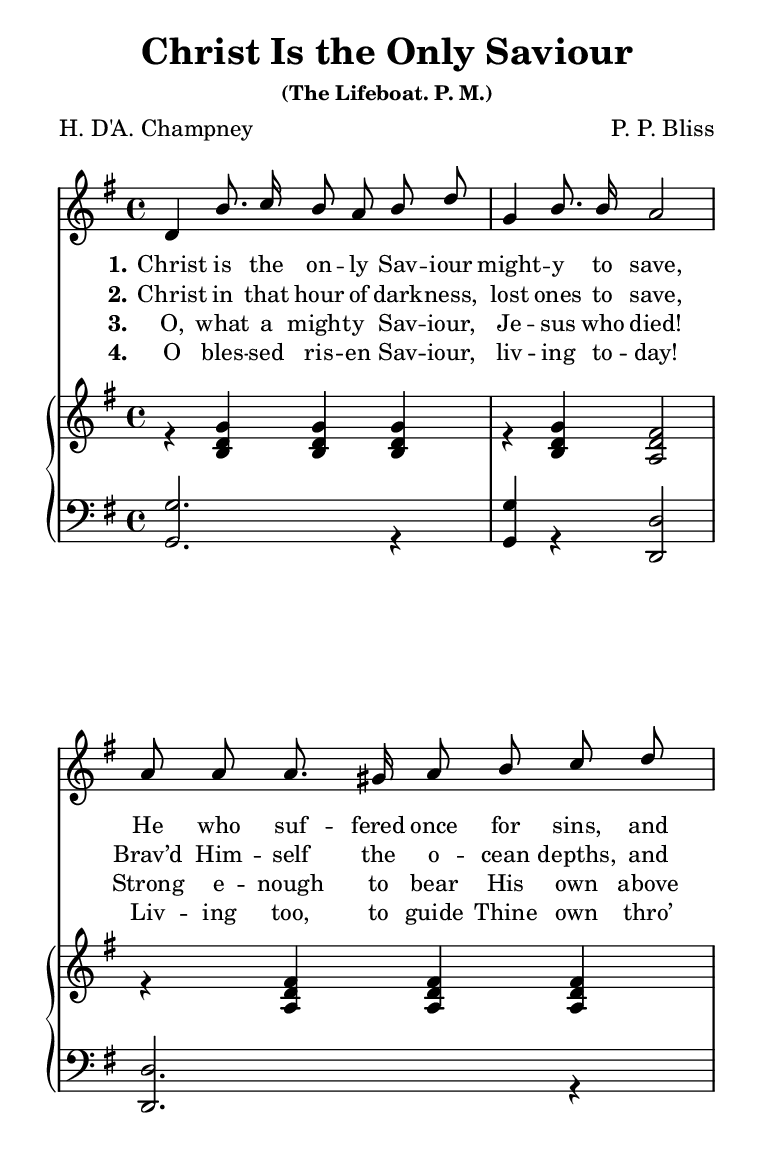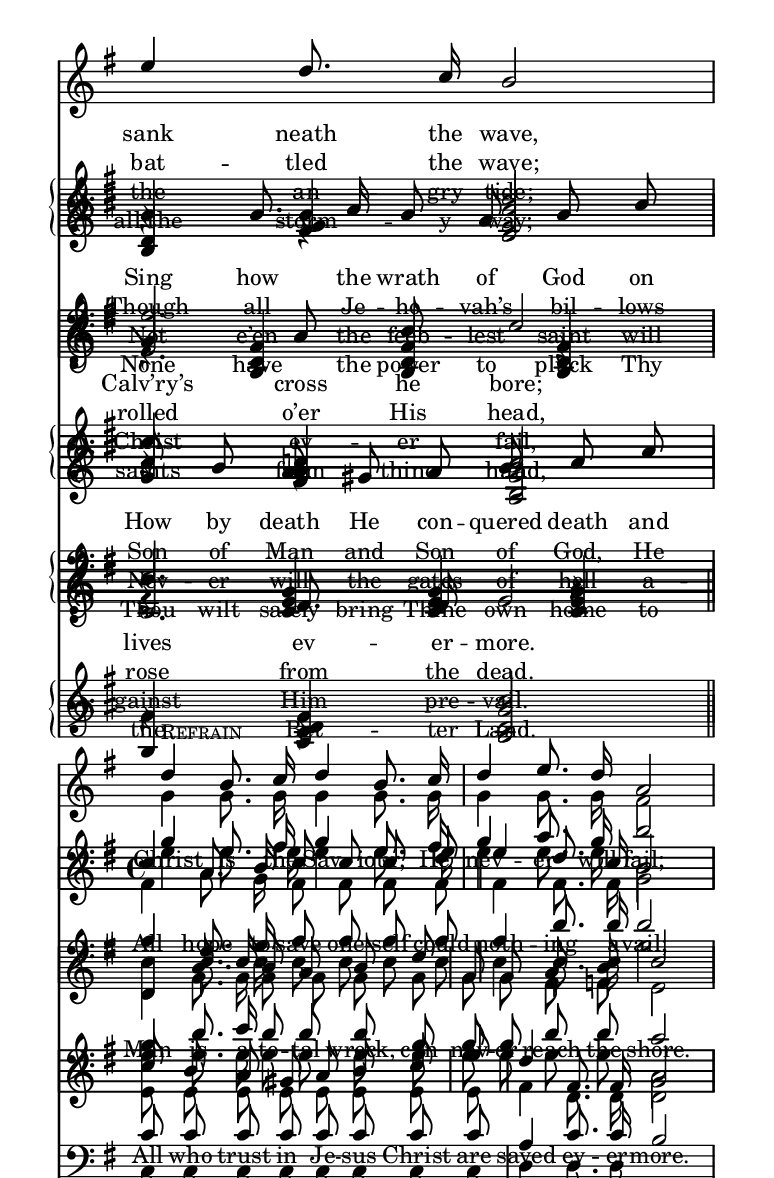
\include "common/global.ily"
\paper {
  \include "common/paper.ily"
  %ragged-bottom = ##t
  ragged-last-bottom = ##t
  systems-per-page = ##f
  page-count = 2
}

\header{
  title = "Christ Is the Only Saviour"
  subsubtitle = "(The Lifeboat. P. M.)"
  %meter = "P.M."
  poet = "H. D'A. Champney"
  composer = "P. P. Bliss"
  %copyright = ""
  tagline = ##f
}

% for fermata in MIDI
ta = { \tempo 4=80 }
tb = { \tempo 4=40 }

patternAA = { c4 c8. c16 c8 c8 c8 c8 | c4 c8. c16 c2 }
patternAB = { c4 c8. c16 c8 c8 c8 c8 | c4 c8  c8  c2 }
patternAC = { c4 c8. c16 c4 c8.  c16 | c4 c8. c16 c2 }
patternAD = { c4 c8. c16 c8 c8 c8 c8 | c8 c8 c8 c8 c2 }
patternAE = { c8 c8 c8. c16 c8 c8 c8 c8 | c4 c8. c16 c2 }

patternBA = { c8 c8 c8 c8 c8 c8 c8 c8 | c4 c8. c16 c2 }

global = {
  \include "common/overrides.ily"
  \override Staff.TimeSignature.style = #'()
  \time 4/4
  \override Score.MetronomeMark.transparent = ##t % hide all fermata changes too
  \ta
  \key g \major
  %\partial 4
  \autoBeamOff
}

notesAlto = {
\global
\relative e' {

  %\repeat unfold 32 { \skip 4 }
  \changePitch \patternAC { g g g g g g | g g g fis }
  \changePitch \patternAA { fis a g fis fis fis fis | fis fis fis g }
  \changePitch \patternAD { d g g g g g g | g g fis f e }
  \changePitch \patternBA { e e e e e e e e | fis d d d }

}
}

notesTenor = {
\global
\relative a {

  \changePitch \patternAC { b g a b g a | b c b d }
  \changePitch \patternAA { a fis g a a a a | a d d d }
  \changePitch \patternAD { b d e d d d b | b b d d c }
  \changePitch \patternBA { c c c c c c c c | a c c b }

}
}

notesBass = {
\global
\relative f {

  \changePitch \patternAC { g g g g g g | g g g d }
  \changePitch \patternAA { d d d d d d d | d d d g }
  \changePitch \patternAD { g g g g g g g | g g g g c, }
  \changePitch \patternBA { c c c c c c c c | d d d g, }

}
}

Refrain = \lyricmode {

Christ is the Sav -- iour, He nev -- er will fail;
All hope to save one -- self could noth -- ing a -- vail;
Man is a to -- tal wreck, can nev -- er reach the shore. \break
All who trust in Je -- sus Christ are saved ev -- er -- more.

}

notesSopranoRefrain = {
\global
\relative c' {

  << s^\markup { \small \caps "Refrain" }
  \changePitch \patternAC { d' b c d b c | d e d a  } >>
  \changePitch \patternAA { c a b c c c d | e d c b }
  \changePitch \patternAD { d, b' c b a b d | g, g a b c }
  \changePitch \patternBA { c b a gis a b c e | d fis, fis g }

}
}

notesSoprano = {
\global
\relative c' {

  \changePitch \patternAA { d b' c b a b d | g, b b a }
  \changePitch \patternAE { a a a gis a b c d | e d c b } % patternAA in the original, but nonsensical
  \changePitch \patternAB { d, b' c b a b d | g, a b c }
  \changePitch \patternBA { c b a gis a b c e | d fis, fis g }

  \bar "||"

}
}

notesRightHand = {
\global
\override Stem.direction = #UP
\relative e' {

r4 < b d g >4 < b d g >4 < b d g >4 | r4 < b d g >4 < a d fis >2
r4 < a d fis >4 < a d fis >4 < a d fis >4 | r4 < c d fis >4 < b d g >2
r4 < b d g >4 < b d g >4 < b d g >4 | r4 < b d f >4 < g c e >2
r4 < c e g >4 < c e g >4 < c e g >4 | r4 < a c d fis >4 < b d g >2

}
}

notesLeftHand = {
\global
\override Stem.direction = #UP
\clef bass
\relative f, {

< g g' >2. r4 | < g g' >4 r4 < d d' >2 
< d d' >2. r4 | < d d' >4 r4 < g g' >2 
< g g' >2. r4 | < g g' >4 r4 < c, c' >2 
< c c' >2. r4 | < d d' >4 r4 < g g' >2 

}
}

wordsA = \lyricmode {
\set stanza = "1."

Christ is the on -- ly Sav -- iour might -- y to save,
He who suf -- fered once for sins, and sank neath the wave,
Sing how the wrath of God on Calv’ry’s cross he bore;
How by death He con -- quered death and lives ev -- er -- more.

}

wordsB = \lyricmode {
\set stanza = "2."

Christ in that hour of dark -- ness, lost ones to save,
Brav’d Him -- self the o -- cean depths, and bat -- tled the wave;
Though all Je -- ho -- vah’s bil -- lows rolled o’er His head,
Son of Man and Son of God, He rose from the dead.

}

wordsC = \lyricmode {
\set stanza = "3."

O, what a might -- y Sav -- iour, Je -- sus who died!
Strong e -- nough to bear His own above the an -- gry tide; % a -- bove ?
Not e’en the feeb -- lest saint will Christ ev -- er fail,
Nev -- er will the gates of hell a -- gainst Him pre -- vail.

}

wordsD = \lyricmode {
\set stanza = "4."

O bles -- sed ris -- en Sav -- iour, liv -- ing to -- day!
Liv -- ing too, to guide Thine own thro’ all_the storm -- y way;
None have the power to pluck Thy saints from thine hand,
Thou wilt safely bring Thine own home to the Bet -- ter Land.

}

\score {
  \context ChoirStaff <<
    \context Staff = upper <<
      \set ChoirStaff.systemStartDelimiter = #'SystemStartBar
      \context Voice  = sopranos { \voiceOne << \notesSoprano >> }
      \context Lyrics = one   \lyricsto sopranos \wordsA
      \context Lyrics = two   \lyricsto sopranos \wordsB
      \context Lyrics = three \lyricsto sopranos \wordsC
      \context Lyrics = four  \lyricsto sopranos \wordsD
    >>
    \context PianoStaff = men <<
      \context Voice  = righthand { \voiceTwo << \notesRightHand >> }
      \context Voice  = lefthand { \voiceTwo << \notesLeftHand >> }
    >>
  >>
  \layout {
    \include "common/layout.ily"
  }
}

\pageBreak

\score {
  \context ChoirStaff <<
    \context Staff = upper <<
    \set ChoirStaff.systemStartDelimiter = #'SystemStartBar
      \override Staff.TimeSignature.stencil = ##f
      \context Voice  = sopranosRefrain { \voiceOne << \notesSopranoRefrain >> }
      \context Voice  = altos { \voiceTwo << \notesAlto >> }
      \context Lyrics = one   \lyricsto sopranosRefrain \Refrain
    >>
    \context Staff = men <<
      \clef bass
      \context Voice  = tenors { \voiceOne << \notesTenor >> }
      \context Voice  = basses { \voiceTwo << \notesBass >> }
    >>
  >>
  \layout {
    \include "common/layout.ily"
  }
}


\score {
  \new Score {
    \context ChoirStaff <<
      \new Staff = upper <<
        \set ChoirStaff.systemStartDelimiter = #'SystemStartBar
        \new Voice  = sopranos { \voiceOne { << \notesSoprano >> << \notesSopranoRefrain >> } }
        \new Voice  = altos { \voiceTwo { \repeat unfold 32 { \skip 4 } << \notesAlto >> } }
        \new Lyrics = one   \lyricsto sopranos \wordsA \Refrain
        \new Lyrics = two   \lyricsto sopranos \wordsB
        \new Lyrics = three \lyricsto sopranos \wordsC
        \new Lyrics = four  \lyricsto sopranos \wordsD
      >>
      \new PianoStaff = men <<
        \new Voice  = righthand { \voiceTwo << \notesRightHand >> }
        \new Voice  = lefthand { \voiceTwo << \notesLeftHand >> }
        \new Voice  = tenors { \voiceOne { \repeat unfold 32 { \skip 4 } << \notesTenor >> } }
        \new Voice  = basses { \voiceTwo { \repeat unfold 32 { \skip 4 } << \notesBass >> } }
      >>
    >>
  }
  \midi{
    \include "common/midi.ily"
  }
}

\version "2.18.0"  % necessary for upgrading to future LilyPond versions.

% vi:set et ts=2 sw=2 ai nocindent syntax=lilypond
